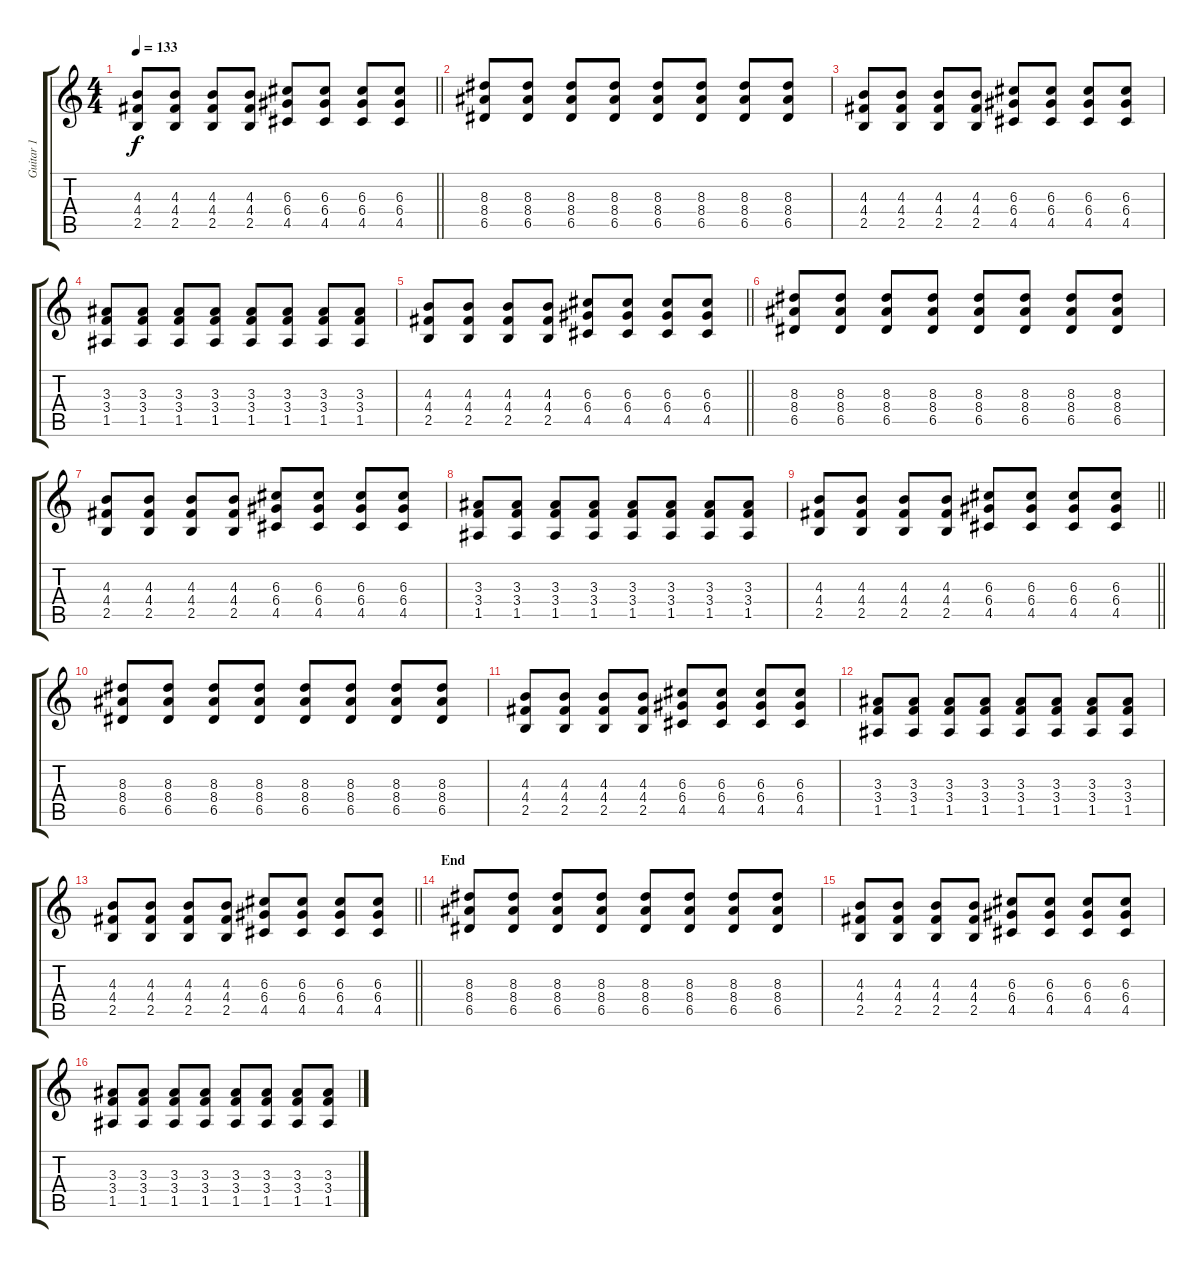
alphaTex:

\track ("Guitar 1" "Guitar 1") {instrument distortionguitar}
\staff {score tabs}
\tuning (E4 B3 G3 D3 A2 E2) {hide}
\ts (4 4)
\tempo 133
\clef g2
\barLineRight lightlight
\ks c
(4.3 4.4 2.5).8{dy f} (4.3 4.4 2.5).8 (4.3 4.4 2.5).8 (4.3 4.4 2.5).8 (6.3 6.4 4.5).8 (6.3 6.4 4.5).8 (6.3 6.4 4.5).8 (6.3 6.4 4.5).8 |
(8.3 8.4 6.5).8 (8.3 8.4 6.5).8 (8.3 8.4 6.5).8 (8.3 8.4 6.5).8 (8.3 8.4 6.5).8 (8.3 8.4 6.5).8 (8.3 8.4 6.5).8 (8.3 8.4 6.5).8 |
(4.3 4.4 2.5).8 (4.3 4.4 2.5).8 (4.3 4.4 2.5).8 (4.3 4.4 2.5).8 (6.3 6.4 4.5).8 (6.3 6.4 4.5).8 (6.3 6.4 4.5).8 (6.3 6.4 4.5).8 |
(3.3 3.4 1.5).8 (3.3 3.4 1.5).8 (3.3 3.4 1.5).8 (3.3 3.4 1.5).8 (3.3 3.4 1.5).8 (3.3 3.4 1.5).8 (3.3 3.4 1.5).8 (3.3 3.4 1.5).8 |
\barLineRight lightlight
(4.3 4.4 2.5).8 (4.3 4.4 2.5).8 (4.3 4.4 2.5).8 (4.3 4.4 2.5).8 (6.3 6.4 4.5).8 (6.3 6.4 4.5).8 (6.3 6.4 4.5).8 (6.3 6.4 4.5).8 |
(8.3 8.4 6.5).8 (8.3 8.4 6.5).8 (8.3 8.4 6.5).8 (8.3 8.4 6.5).8 (8.3 8.4 6.5).8 (8.3 8.4 6.5).8 (8.3 8.4 6.5).8 (8.3 8.4 6.5).8 |
(4.3 4.4 2.5).8 (4.3 4.4 2.5).8 (4.3 4.4 2.5).8 (4.3 4.4 2.5).8 (6.3 6.4 4.5).8 (6.3 6.4 4.5).8 (6.3 6.4 4.5).8 (6.3 6.4 4.5).8 |
(3.3 3.4 1.5).8 (3.3 3.4 1.5).8 (3.3 3.4 1.5).8 (3.3 3.4 1.5).8 (3.3 3.4 1.5).8 (3.3 3.4 1.5).8 (3.3 3.4 1.5).8 (3.3 3.4 1.5).8 |
\barLineRight lightlight
(4.3 4.4 2.5).8 (4.3 4.4 2.5).8 (4.3 4.4 2.5).8 (4.3 4.4 2.5).8 (6.3 6.4 4.5).8 (6.3 6.4 4.5).8 (6.3 6.4 4.5).8 (6.3 6.4 4.5).8 |
(8.3 8.4 6.5).8 (8.3 8.4 6.5).8 (8.3 8.4 6.5).8 (8.3 8.4 6.5).8 (8.3 8.4 6.5).8 (8.3 8.4 6.5).8 (8.3 8.4 6.5).8 (8.3 8.4 6.5).8 |
(4.3 4.4 2.5).8 (4.3 4.4 2.5).8 (4.3 4.4 2.5).8 (4.3 4.4 2.5).8 (6.3 6.4 4.5).8 (6.3 6.4 4.5).8 (6.3 6.4 4.5).8 (6.3 6.4 4.5).8 |
(3.3 3.4 1.5).8 (3.3 3.4 1.5).8 (3.3 3.4 1.5).8 (3.3 3.4 1.5).8 (3.3 3.4 1.5).8 (3.3 3.4 1.5).8 (3.3 3.4 1.5).8 (3.3 3.4 1.5).8 |
\barLineRight lightlight
(4.3 4.4 2.5).8 (4.3 4.4 2.5).8 (4.3 4.4 2.5).8 (4.3 4.4 2.5).8 (6.3 6.4 4.5).8 (6.3 6.4 4.5).8 (6.3 6.4 4.5).8 (6.3 6.4 4.5).8 |
\section ("" "End")
(8.3 8.4 6.5).8 (8.3 8.4 6.5).8 (8.3 8.4 6.5).8 (8.3 8.4 6.5).8 (8.3 8.4 6.5).8 (8.3 8.4 6.5).8 (8.3 8.4 6.5).8 (8.3 8.4 6.5).8 |
(4.3 4.4 2.5).8 (4.3 4.4 2.5).8 (4.3 4.4 2.5).8 (4.3 4.4 2.5).8 (6.3 6.4 4.5).8 (6.3 6.4 4.5).8 (6.3 6.4 4.5).8 (6.3 6.4 4.5).8 |
(3.3 3.4 1.5).8 (3.3 3.4 1.5).8 (3.3 3.4 1.5).8 (3.3 3.4 1.5).8 (3.3 3.4 1.5).8 (3.3 3.4 1.5).8 (3.3 3.4 1.5).8 (3.3 3.4 1.5).8
